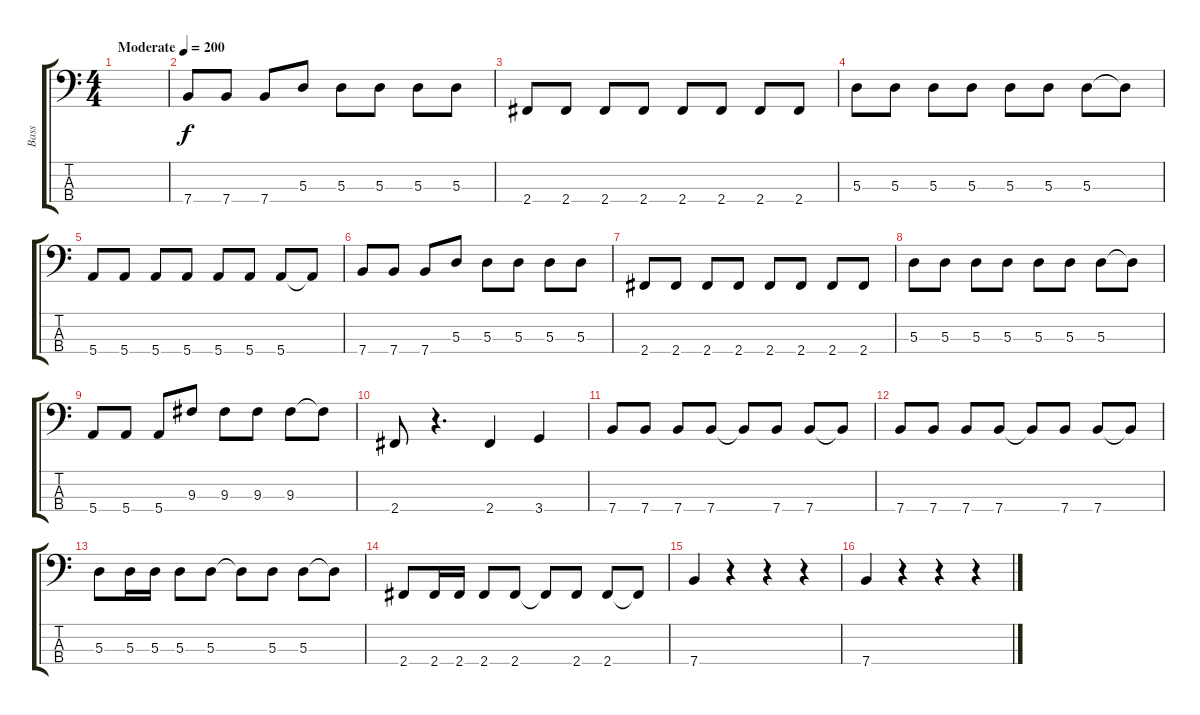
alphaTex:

\track ("Bass" "Bass") {instrument electricbasspick}
\staff {score tabs}
\tuning (G2 D2 A1 E1) {hide}
\ts (4 4)
\tempo (200 "Moderate")
\tempo 165
\tempo (200 "Moderate")
\clef f4
\ks c
|
7.4.8 7.4.8 7.4.8 5.3.8 5.3.8 5.3.8 5.3.8 5.3.8 |
2.4.8 2.4.8 2.4.8 2.4.8 2.4.8 2.4.8 2.4.8 2.4.8 |
5.3.8 5.3.8 5.3.8 5.3.8 5.3.8 5.3.8 5.3.8 5.3{t}.8 |
5.4.8 5.4.8 5.4.8 5.4.8 5.4.8 5.4.8 5.4.8 5.4{t}.8 |
7.4.8 7.4.8 7.4.8 5.3.8 5.3.8 5.3.8 5.3.8 5.3.8 |
2.4.8 2.4.8 2.4.8 2.4.8 2.4.8 2.4.8 2.4.8 2.4.8 |
5.3.8 5.3.8 5.3.8 5.3.8 5.3.8 5.3.8 5.3.8 5.3{t}.8 |
5.4.8 5.4.8 5.4.8 9.3.8 9.3.8 9.3.8 9.3.8 9.3{t}.8 |
2.4.8 r.4{d} 2.4.4 3.4.4 |
7.4.8 7.4.8 7.4.8 7.4.8 7.4{t}.8 7.4.8 7.4.8 7.4{t}.8 |
7.4.8 7.4.8 7.4.8 7.4.8 7.4{t}.8 7.4.8 7.4.8 7.4{t}.8 |
5.3.8 5.3.16 5.3.16 5.3.8 5.3.8 5.3{t}.8 5.3.8 5.3.8 5.3{t}.8 |
2.4.8 2.4.16 2.4.16 2.4.8 2.4.8 2.4{t}.8 2.4.8 2.4.8 2.4{t}.8 |
7.4.4 r.4 r.4 r.4 |
7.4.4 r.4 r.4 r.4
